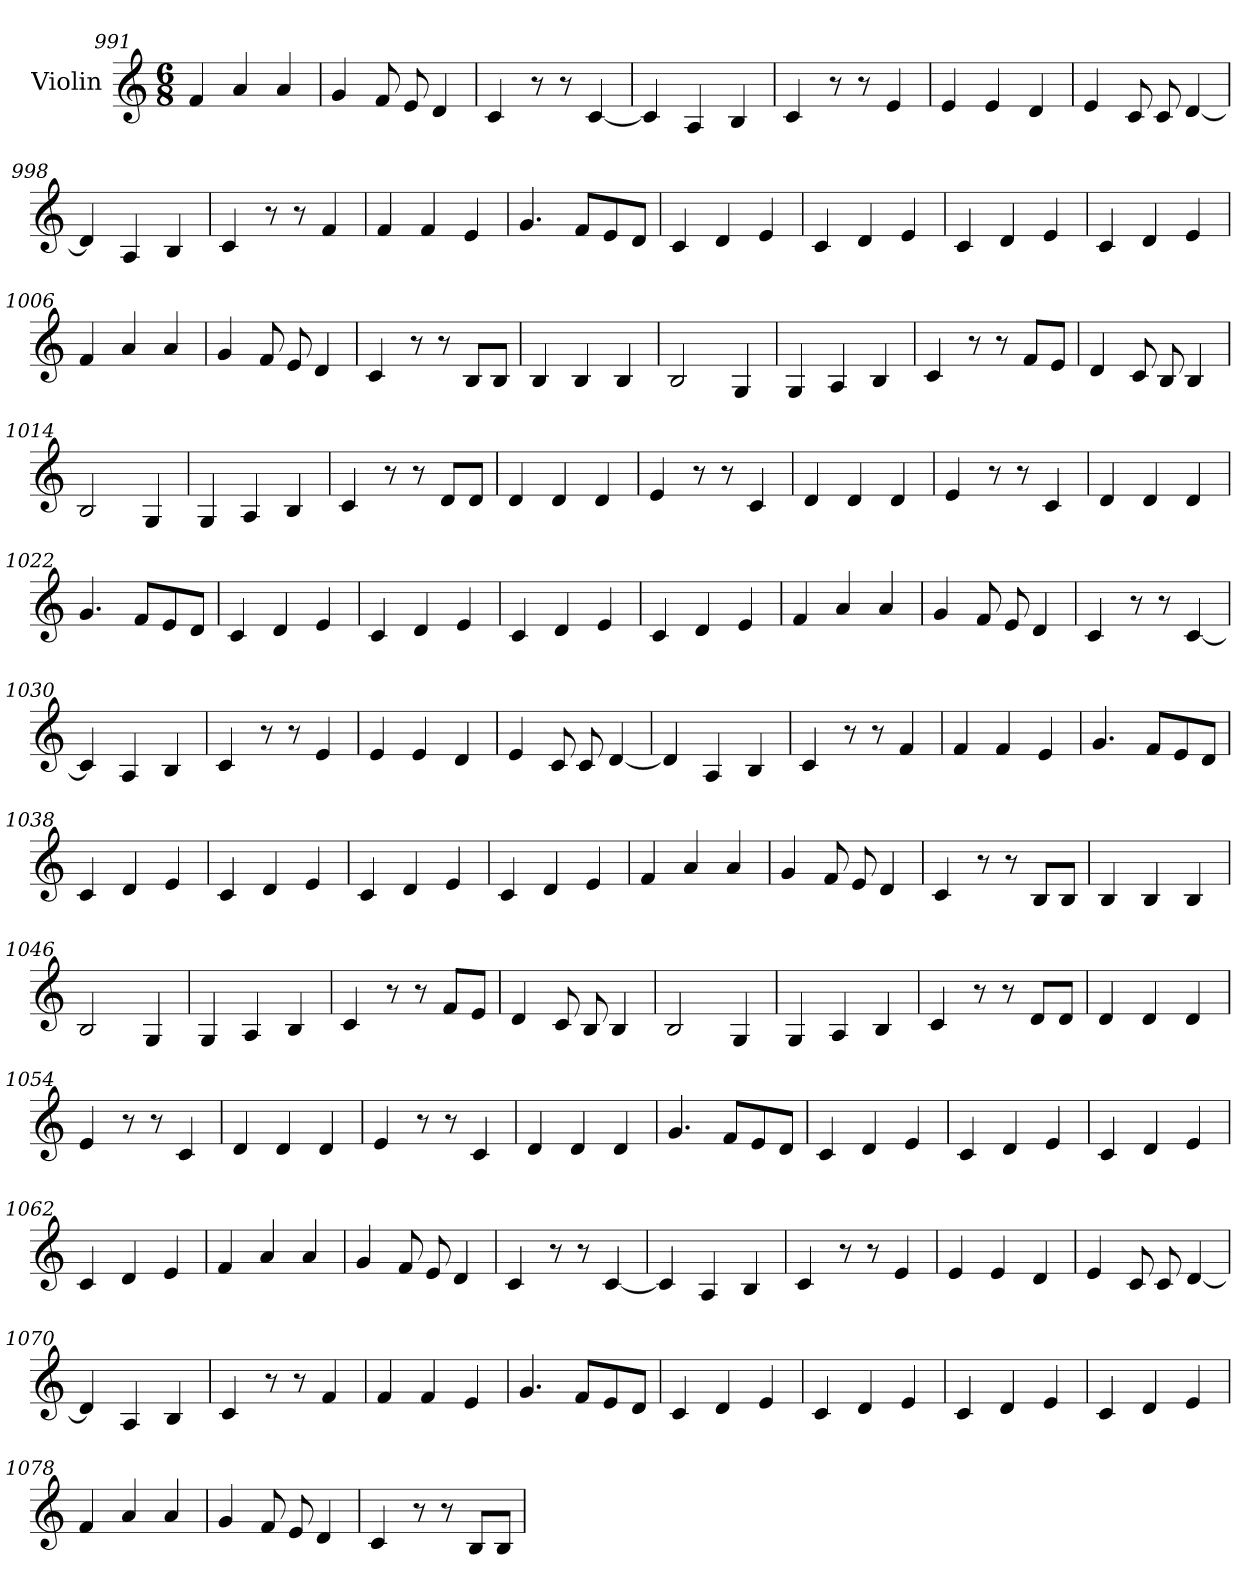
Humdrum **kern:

**kern
*part1
*staff1
*I"Violin
*clefG2
*k[]
*C:
*M6/8
=991
4f/
4a/
4a/
=992
4g/
8f/
8e/
4d/
=993
4c/
8r
8r
[4c/
!!LO:LB:g=z
=994
4c/]
4A/
4B/
=995
4c/
8r
8r
4e/
=996
4e/
4e/
4d/
=997
4e/
8c/
8c/
[4d/
=998
4d/]
4A/
4B/
=999
4c/
8r
8r
4f/
=1000
4f/
4f/
4e/
!!LO:PB:g=z
=1001
4.g/
8f/L
8e/
8d/J
=1002
4c/
4d/
4e/
=1003
4c/
4d/
4e/
=1004
4c/
4d/
4e/
=1005
4c/
4d/
4e/
=1006
4f/
4a/
4a/
=1007
4g/
8f/
8e/
4d/
!!LO:LB:g=z
=1008
4c/
8r
8r
8B/L
8B/J
=1009
4B/
4B/
4B/
=1010
2B/
4G/
=1011
4G/
4A/
4B/
=1012
4c/
8r
8r
8f/L
8e/J
=1013
4d/
8c/
8B/
4B/
=1014
2B/
4G/
!!LO:LB:g=z
=1015
4G/
4A/
4B/
=1016
4c/
8r
8r
8d/L
8d/J
=1017
4d/
4d/
4d/
=1018
4e/
8r
8r
4c/
=1019
4d/
4d/
4d/
=1020
4e/
8r
8r
4c/
=1021
4d/
4d/
4d/
!!LO:LB:g=z
=1022
4.g/
8f/L
8e/
8d/J
=1023
4c/
4d/
4e/
=1024
4c/
4d/
4e/
=1025
4c/
4d/
4e/
=1026
4c/
4d/
4e/
=1027
4f/
4a/
4a/
=1028
4g/
8f/
8e/
4d/
!!LO:LB:g=z
=1029
4c/
8r
8r
[4c/
=1030
4c/]
4A/
4B/
=1031
4c/
8r
8r
4e/
=1032
4e/
4e/
4d/
=1033
4e/
8c/
8c/
[4d/
=1034
4d/]
4A/
4B/
=1035
4c/
8r
8r
4f/
!!LO:LB:g=z
=1036
4f/
4f/
4e/
=1037
4.g/
8f/L
8e/
8d/J
=1038
4c/
4d/
4e/
=1039
4c/
4d/
4e/
=1040
4c/
4d/
4e/
=1041
4c/
4d/
4e/
=1042
4f/
4a/
4a/
!!LO:LB:g=z
=1043
4g/
8f/
8e/
4d/
=1044
4c/
8r
8r
8B/L
8B/J
=1045
4B/
4B/
4B/
=1046
2B/
4G/
=1047
4G/
4A/
4B/
=1048
4c/
8r
8r
8f/L
8e/J
=1049
4d/
8c/
8B/
4B/
!!LO:LB:g=z
=1050
2B/
4G/
=1051
4G/
4A/
4B/
=1052
4c/
8r
8r
8d/L
8d/J
=1053
4d/
4d/
4d/
=1054
4e/
8r
8r
4c/
=1055
4d/
4d/
4d/
=1056
4e/
8r
8r
4c/
!!LO:PB:g=z
=1057
4d/
4d/
4d/
=1058
4.g/
8f/L
8e/
8d/J
=1059
4c/
4d/
4e/
=1060
4c/
4d/
4e/
=1061
4c/
4d/
4e/
=1062
4c/
4d/
4e/
=1063
4f/
4a/
4a/
!!LO:LB:g=z
=1064
4g/
8f/
8e/
4d/
=1065
4c/
8r
8r
[4c/
=1066
4c/]
4A/
4B/
=1067
4c/
8r
8r
4e/
=1068
4e/
4e/
4d/
=1069
4e/
8c/
8c/
[4d/
=1070
4d/]
4A/
4B/
!!LO:LB:g=z
=1071
4c/
8r
8r
4f/
=1072
4f/
4f/
4e/
=1073
4.g/
8f/L
8e/
8d/J
=1074
4c/
4d/
4e/
=1075
4c/
4d/
4e/
=1076
4c/
4d/
4e/
=1077
4c/
4d/
4e/
!!LO:LB:g=z
=1078
4f/
4a/
4a/
=1079
4g/
8f/
8e/
4d/
=1080
4c/
8r
8r
8B/L
8B/J
=
*-
